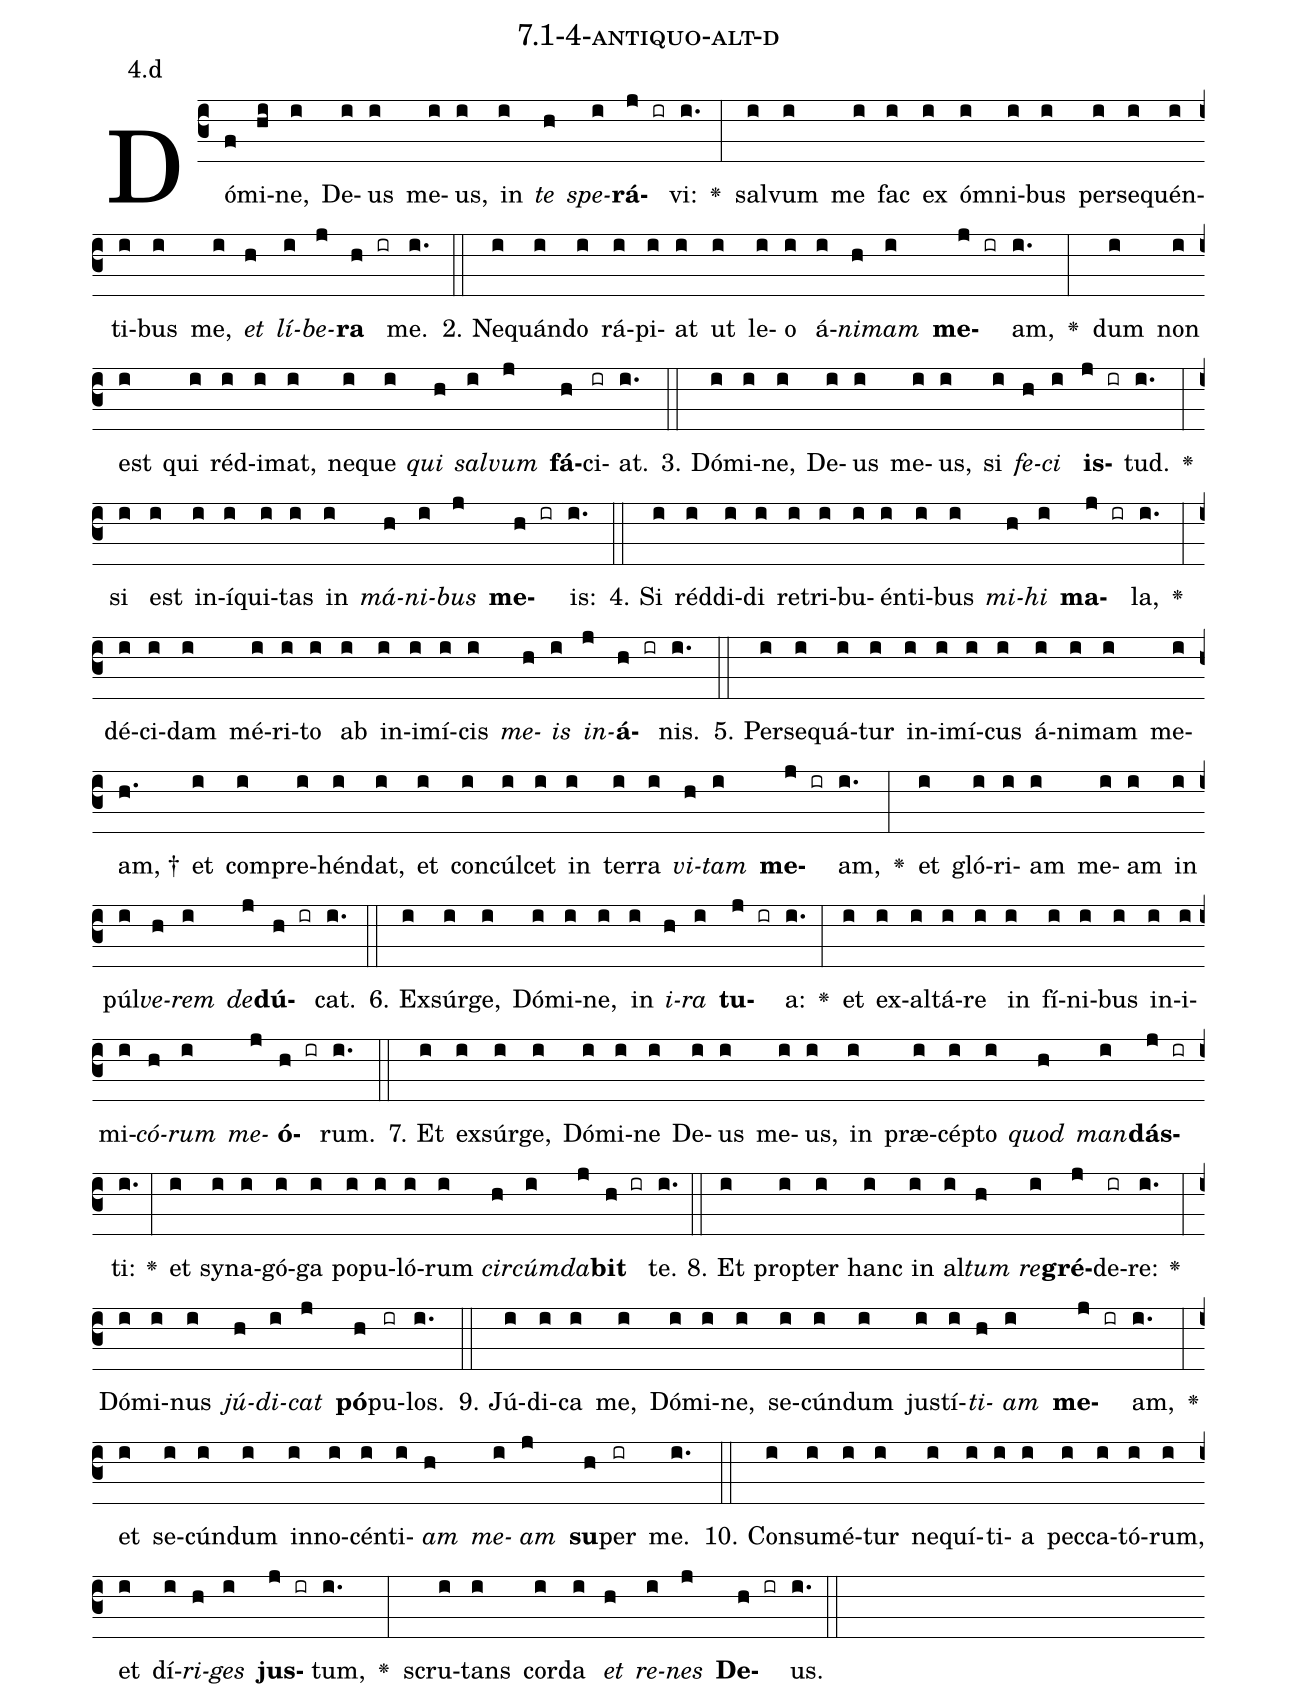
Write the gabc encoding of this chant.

name: 7.1-4-antiquo-alt-d;
annotation: 4.d;
%%
(c3)Dó(f)mi(hi)ne,(i) De(i)us(i) me(i)us,(i) in(i) <i>te</i>(h) <i>spe</i>(i)<b>rá</b>(j ir)vi:(i.) <v>\greheightstar</v>(:) sal(i)vum(i) me(i) fac(i) ex(i) óm(i)ni(i)bus(i) per(i)se(i)quén(i)ti(i)bus(i) me,(i) <i>et</i>(h) <i>lí</i>(i)<i>be</i>(j)<b>ra</b>(h ir) me.(i.) (::)
2. Ne(i)quán(i)do(i) rá(i)pi(i)at(i) ut(i) le(i)o(i) á(i)<i>ni</i>(h)<i>mam</i>(i) <b>me</b>(j ir)am,(i.) <v>\greheightstar</v>(:) dum(i) non(i) est(i) qui(i) réd(i)i(i)mat,(i) ne(i)que(i) <i>qui</i>(h) <i>sal</i>(i)<i>vum</i>(j) <b>fá</b>(h)ci(ir)at.(i.) (::)
3. Dó(i)mi(i)ne,(i) De(i)us(i) me(i)us,(i) si(i) <i>fe</i>(h)<i>ci</i>(i) <b>is</b>(j ir)tud.(i.) <v>\greheightstar</v>(:) si(i) est(i) in(i)í(i)qui(i)tas(i) in(i) <i>má</i>(h)<i>ni</i>(i)<i>bus</i>(j) <b>me</b>(h ir)is:(i.) (::)
4. Si(i) réd(i)di(i)di(i) re(i)tri(i)bu(i)én(i)ti(i)bus(i) <i>mi</i>(h)<i>hi</i>(i) <b>ma</b>(j ir)la,(i.) <v>\greheightstar</v>(:) dé(i)ci(i)dam(i) mé(i)ri(i)to(i) ab(i) in(i)i(i)mí(i)cis(i) <i>me</i>(h)<i>is</i>(i) <i>in</i>(j)<b>á</b>(h ir)nis.(i.) (::)
5. Per(i)se(i)quá(i)tur(i) in(i)i(i)mí(i)cus(i) á(i)ni(i)mam(i) me(i)am, †(h.) et(i) com(i)pre(i)hén(i)dat,(i) et(i) con(i)cúl(i)cet(i) in(i) ter(i)ra(i) <i>vi</i>(h)<i>tam</i>(i) <b>me</b>(j ir)am,(i.) <v>\greheightstar</v>(:) et(i) gló(i)ri(i)am(i) me(i)am(i) in(i) púl(i)<i>ve</i>(h)<i>rem</i>(i) <i>de</i>(j)<b>dú</b>(h ir)cat.(i.) (::)
6. Ex(i)súr(i)ge,(i) Dó(i)mi(i)ne,(i) in(i) <i>i</i>(h)<i>ra</i>(i) <b>tu</b>(j ir)a:(i.) <v>\greheightstar</v>(:) et(i) ex(i)al(i)tá(i)re(i) in(i) fí(i)ni(i)bus(i) in(i)i(i)mi(i)<i>có</i>(h)<i>rum</i>(i) <i>me</i>(j)<b>ó</b>(h ir)rum.(i.) (::)
7. Et(i) ex(i)súr(i)ge,(i) Dó(i)mi(i)ne(i) De(i)us(i) me(i)us,(i) in(i) præ(i)cép(i)to(i) <i>quod</i>(h) <i>man</i>(i)<b>dás</b>(j ir)ti:(i.) <v>\greheightstar</v>(:) et(i) sy(i)na(i)gó(i)ga(i) po(i)pu(i)ló(i)rum(i) <i>cir</i>(h)<i>cúm</i>(i)<i>da</i>(j)<b>bit</b>(h ir) te.(i.) (::)
8. Et(i) prop(i)ter(i) hanc(i) in(i) al(i)<i>tum</i>(h) <i>re</i>(i)<b>gré</b>(j)de(ir)re:(i.) <v>\greheightstar</v>(:) Dó(i)mi(i)nus(i) <i>jú</i>(h)<i>di</i>(i)<i>cat</i>(j) <b>pó</b>(h)pu(ir)los.(i.) (::)
9. Jú(i)di(i)ca(i) me,(i) Dó(i)mi(i)ne,(i) se(i)cún(i)dum(i) jus(i)tí(i)<i>ti</i>(h)<i>am</i>(i) <b>me</b>(j ir)am,(i.) <v>\greheightstar</v>(:) et(i) se(i)cún(i)dum(i) in(i)no(i)cén(i)ti(i)<i>am</i>(h) <i>me</i>(i)<i>am</i>(j) <b>su</b>(h)per(ir) me.(i.) (::)
10. Con(i)su(i)mé(i)tur(i) ne(i)quí(i)ti(i)a(i) pec(i)ca(i)tó(i)rum,(i) et(i) dí(i)<i>ri</i>(h)<i>ges</i>(i) <b>jus</b>(j ir)tum,(i.) <v>\greheightstar</v>(:) scru(i)tans(i) cor(i)da(i) <i>et</i>(h) <i>re</i>(i)<i>nes</i>(j) <b>De</b>(h ir)us.(i.) (::)
